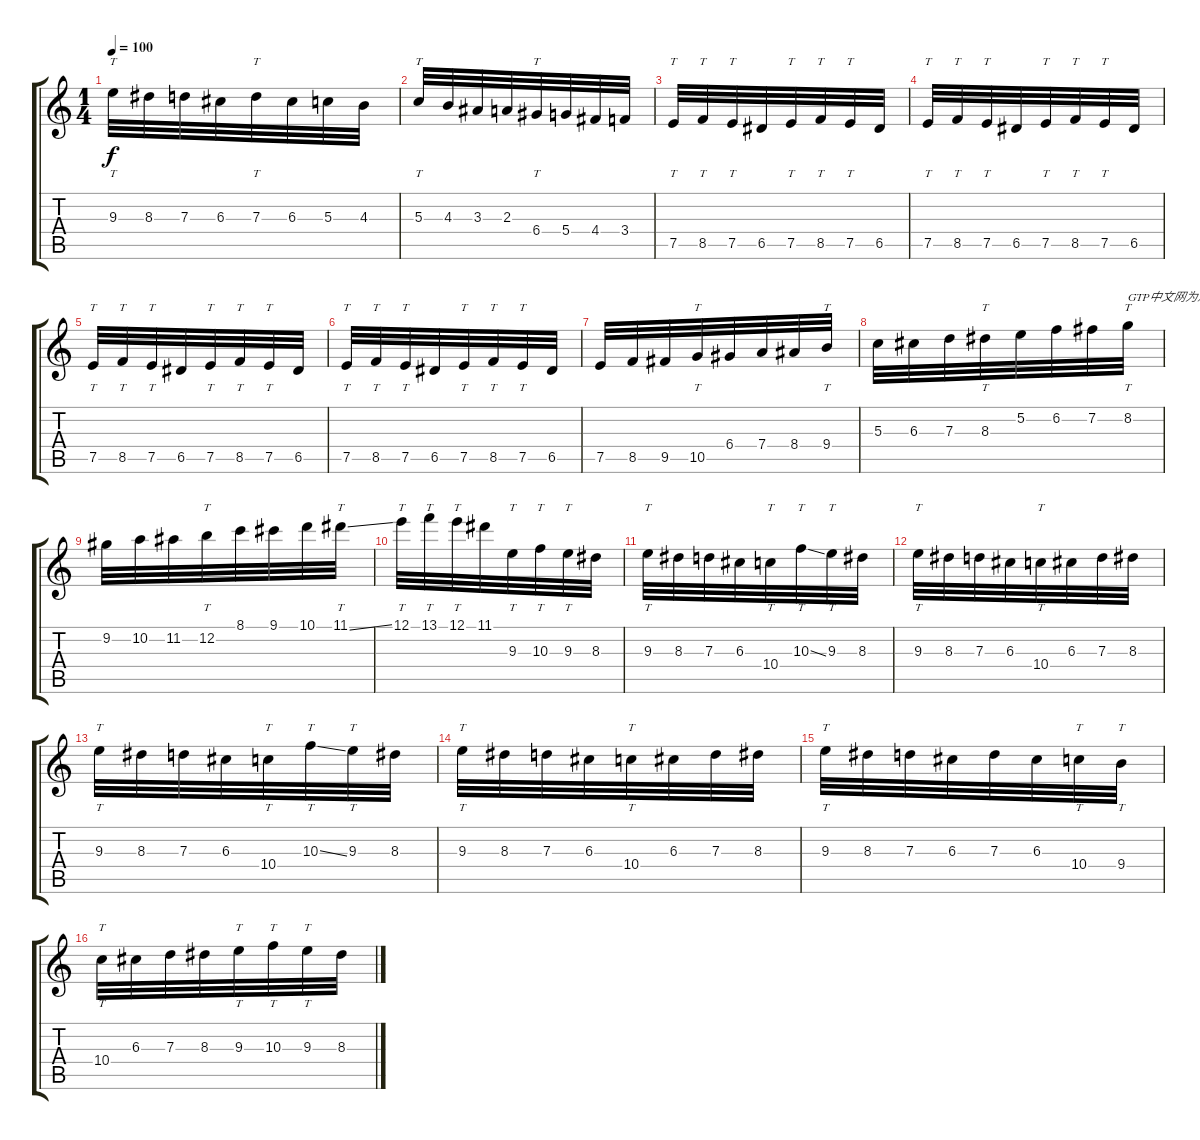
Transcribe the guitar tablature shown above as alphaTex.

\track "" {instrument overdrivenguitar}
\staff {score tabs}
\tuning (E4 B3 G3 D3 A2 E2) {hide}
\ts (1 4)
\tempo 100
\clef g2
\ks c
9.3.32{tt dy f} 8.3.32 7.3.32 6.3.32 7.3.32{tt} 6.3.32 5.3.32 4.3.32 |
5.3.32{tt} 4.3.32 3.3.32 2.3.32 6.4.32{tt} 5.4.32 4.4.32 3.4.32 |
7.5.32{tt} 8.5.32{tt} 7.5.32{tt} 6.5.32 7.5.32{tt} 8.5.32{tt} 7.5.32{tt} 6.5.32 |
7.5.32{tt} 8.5.32{tt} 7.5.32{tt} 6.5.32 7.5.32{tt} 8.5.32{tt} 7.5.32{tt} 6.5.32 |
7.5.32{tt} 8.5.32{tt} 7.5.32{tt} 6.5.32 7.5.32{tt} 8.5.32{tt} 7.5.32{tt} 6.5.32 |
7.5.32{tt} 8.5.32{tt} 7.5.32{tt} 6.5.32 7.5.32{tt} 8.5.32{tt} 7.5.32{tt} 6.5.32 |
7.5.32 8.5.32 9.5.32 10.5.32{tt} 6.4.32 7.4.32 8.4.32 9.4.32{tt} |
5.3.32 6.3.32 7.3.32 8.3.32{tt} 5.2.32 6.2.32 7.2.32 8.2.32{tt txt "GTP中文网为您提供优"} |
9.2.32 10.2.32 11.2.32 12.2.32{tt} 8.1.32 9.1.32 10.1.32 11.1{ss}.32{tt} |
12.1.32{tt} 13.1.32{tt} 12.1.32{tt} 11.1.32 9.3.32{tt} 10.3.32{tt} 9.3.32{tt} 8.3.32 |
9.3.32{tt} 8.3.32 7.3.32 6.3.32 10.4.32{tt} 10.3{ss}.32{tt} 9.3.32{tt} 8.3.32 |
9.3.32{tt} 8.3.32 7.3.32 6.3.32 10.4.32{tt} 6.3.32 7.3.32 8.3.32 |
9.3.32{tt} 8.3.32 7.3.32 6.3.32 10.4.32{tt} 10.3{ss}.32{tt} 9.3.32{tt} 8.3.32 |
9.3.32{tt} 8.3.32 7.3.32 6.3.32 10.4.32{tt} 6.3.32 7.3.32 8.3.32 |
9.3.32{tt} 8.3.32 7.3.32 6.3.32 7.3.32 6.3.32 10.4.32{tt} 9.4.32{tt} |
10.4.32{tt} 6.3.32 7.3.32 8.3.32 9.3.32{tt} 10.3.32{tt} 9.3.32{tt} 8.3.32
